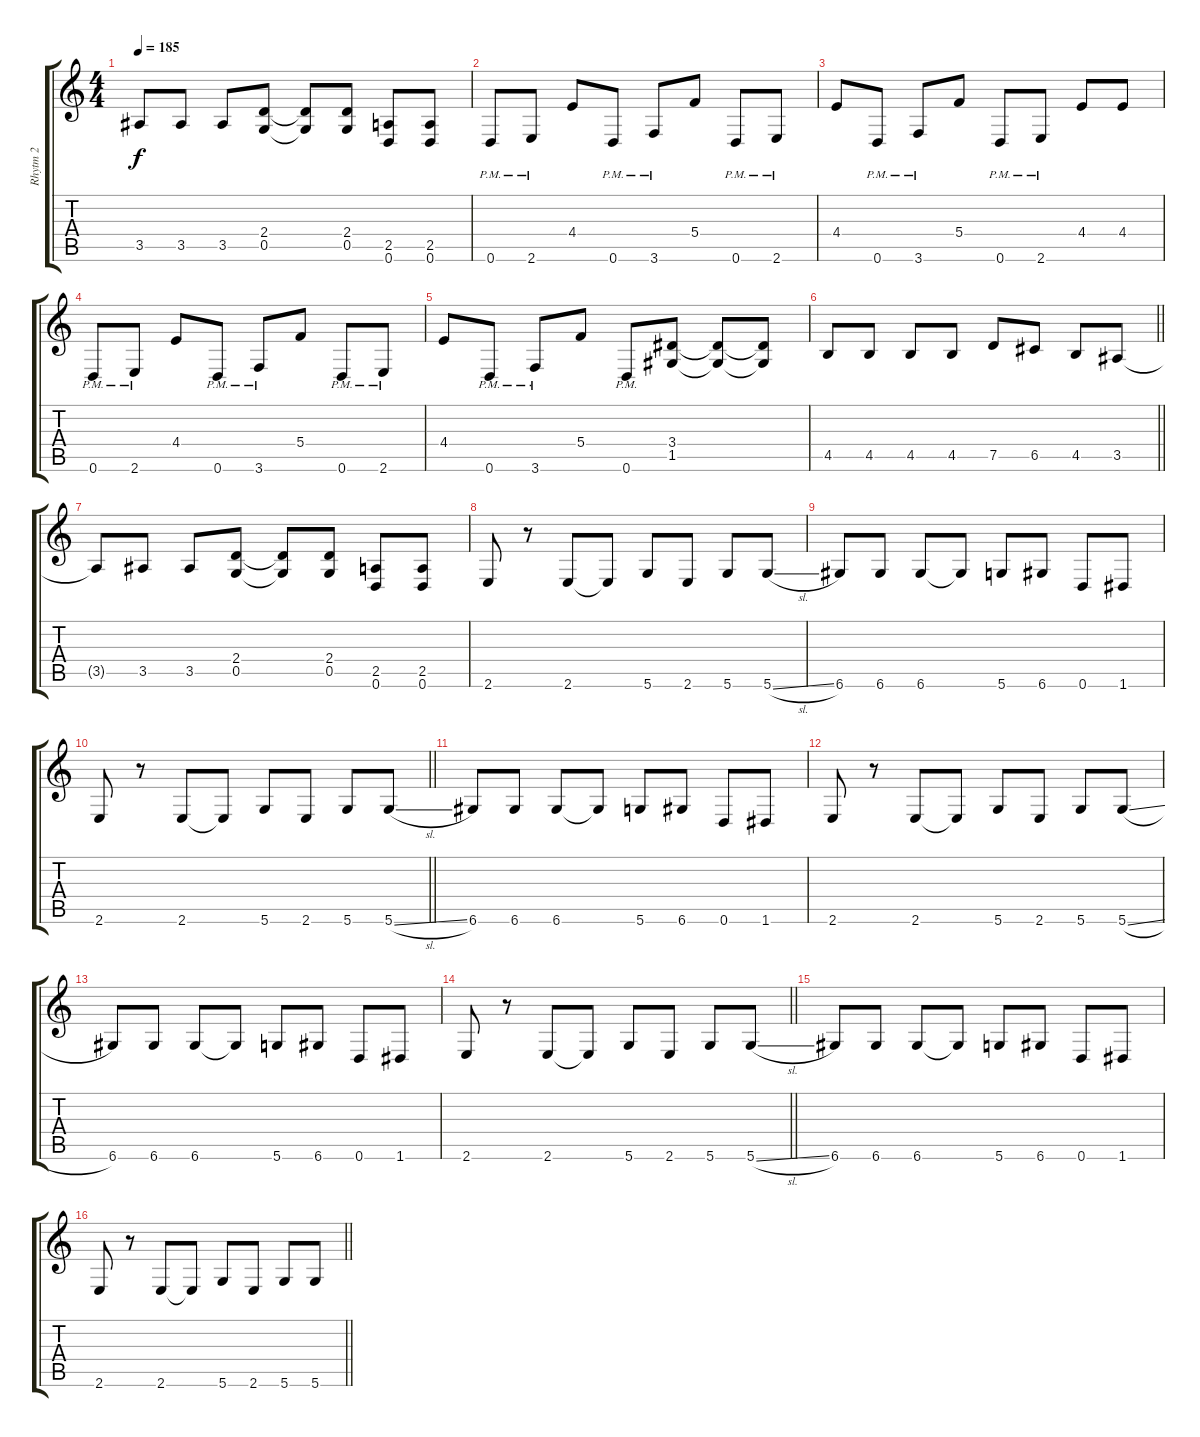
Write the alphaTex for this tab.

\track ("Rhytm 2" "Rhytm 2") {instrument overdrivenguitar}
\staff {score tabs}
\tuning (D4 A3 F3 C3 G2 D2) {hide}
\ts (4 4)
\tempo 185
\clef g2
\ks c
3.5{t}.8{dy f} 3.5.8 3.5.8 (2.4 0.5).8 (2.4{t} 0.5{t}).8 (2.4 0.5).8 (2.5 0.6).8 (2.5 0.6).8 |
0.6{pm}.8 2.6{pm}.8 4.4.8 0.6{pm}.8 3.6{pm}.8 5.4.8 0.6{pm}.8 2.6{pm}.8 |
4.4.8 0.6{pm}.8 3.6{pm}.8 5.4.8 0.6{pm}.8 2.6{pm}.8 4.4.8 4.4.8 |
0.6{pm}.8 2.6{pm}.8 4.4.8 0.6{pm}.8 3.6{pm}.8 5.4.8 0.6{pm}.8 2.6{pm}.8 |
4.4.8 0.6{pm}.8 3.6{pm}.8 5.4.8 0.6{pm}.8 (3.4 1.5).8 (3.4{t} 1.5{t}).8 (3.4{t} 1.5{t}).8 |
\barLineRight lightlight
4.5.8 4.5.8 4.5.8 4.5.8 7.5.8 6.5.8 4.5.8 3.5.8 |
3.5{t}.8 3.5.8 3.5.8 (2.4 0.5).8 (2.4{t} 0.5{t}).8 (2.4 0.5).8 (2.5 0.6).8 (2.5 0.6).8 |
2.6.8 r.8 2.6.8 2.6{t}.8 5.6.8 2.6.8 5.6.8 5.6{sl}.8 |
6.6.8 6.6.8 6.6.8 6.6{t}.8 5.6.8 6.6.8 0.6.8 1.6.8 |
\barLineRight lightlight
2.6.8 r.8 2.6.8 2.6{t}.8 5.6.8 2.6.8 5.6.8 5.6{sl}.8 |
6.6.8 6.6.8 6.6.8 6.6{t}.8 5.6.8 6.6.8 0.6.8 1.6.8 |
2.6.8 r.8 2.6.8 2.6{t}.8 5.6.8 2.6.8 5.6.8 5.6{sl}.8 |
6.6.8 6.6.8 6.6.8 6.6{t}.8 5.6.8 6.6.8 0.6.8 1.6.8 |
\barLineRight lightlight
2.6.8 r.8 2.6.8 2.6{t}.8 5.6.8 2.6.8 5.6.8 5.6{sl}.8 |
6.6.8 6.6.8 6.6.8 6.6{t}.8 5.6.8 6.6.8 0.6.8 1.6.8 |
\barLineRight lightlight
2.6.8 r.8 2.6.8 2.6{t}.8 5.6.8 2.6.8 5.6.8 5.6{sl}.8
